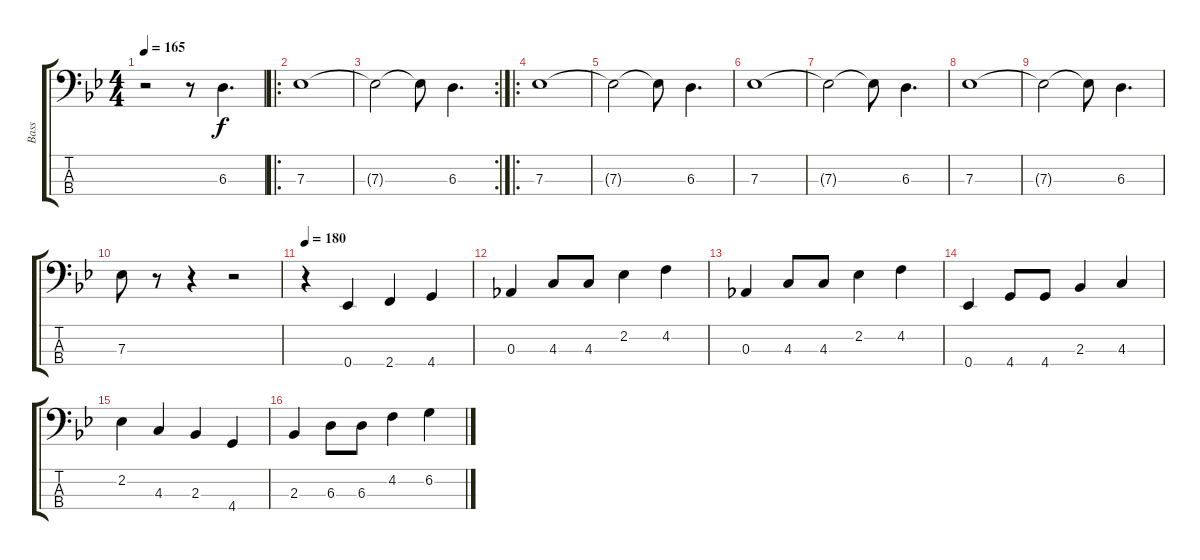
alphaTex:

\track ("Bass" "Bass") {instrument electricbassfinger}
\staff {score tabs}
\tuning (Gb2 Db2 Ab1 Eb1) {hide}
\ts (4 4)
\tempo 165
\clef f4
\ks bb
r.2{dy f instrument electricbassfinger} r.8 6.3.4{d} |
\ro
7.3.1 |
\rc 2
7.3{t}.2 7.3{t}.8 6.3.4{d} |
\ro
7.3.1 |
7.3{t}.2 7.3{t}.8 6.3.4{d} |
7.3.1 |
7.3{t}.2 7.3{t}.8 6.3.4{d} |
7.3.1 |
7.3{t}.2 7.3{t}.8 6.3.4{d} |
7.3.8 r.8 r.4 r.2 |
\tempo 180
r.4 0.4.4 2.4.4 4.4.4 |
0.3.4 4.3.8 4.3.8 2.2.4 4.2.4 |
0.3.4 4.3.8 4.3.8 2.2.4 4.2.4 |
0.4.4 4.4.8 4.4.8 2.3.4 4.3.4 |
2.2.4 4.3.4 2.3.4 4.4.4 |
2.3.4 6.3.8 6.3.8 4.2.4 6.2.4
